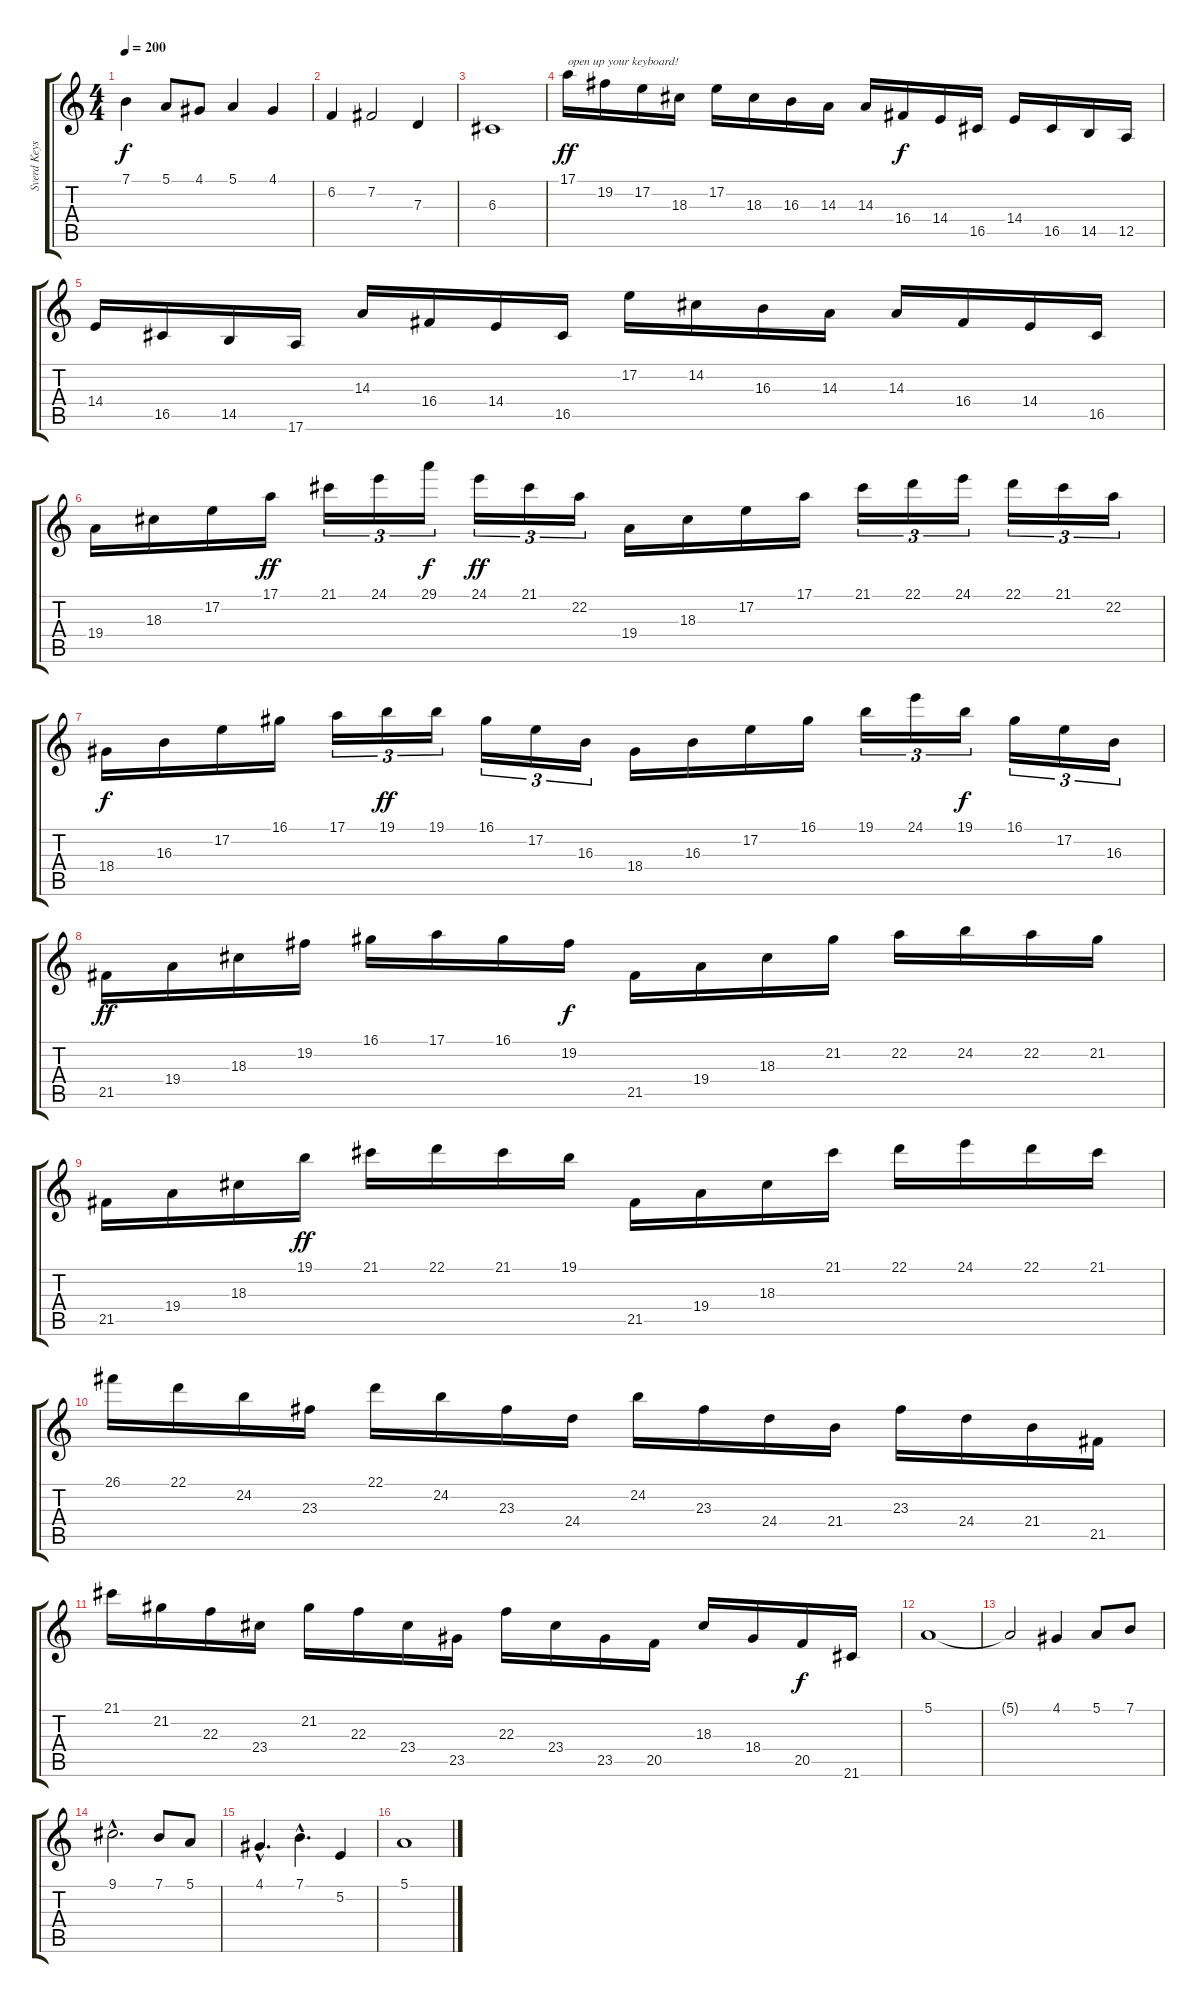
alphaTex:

\track ("Sverd Keys" "Sverd Keys") {instrument synthbrass1}
\staff {score tabs}
\tuning (E4 B3 G3 D3 A2 E2) {hide}
\ts (4 4)
\tempo 200
\clef g2
\ks c
7.1.4{dy f} 5.1.8 4.1.8 5.1.4 4.1.4 |
6.2.4 7.2.2 7.3.4 |
6.3.1 |
17.1.16{txt "open up your keyboard!" dy ff} 19.2.16 17.2.16 18.3.16 17.2.16 18.3.16 16.3.16 14.3.16 14.3.16 16.4.16{dy f} 14.4.16 16.5.16 14.4.16 16.5.16 14.5.16 12.5.16 |
14.4.16 16.5.16 14.5.16 17.6.16 14.3.16 16.4.16 14.4.16 16.5.16 17.2.16 14.2.16 16.3.16 14.3.16 14.3.16 16.4.16 14.4.16 16.5.16 |
19.4.16 18.3.16 17.2.16 17.1.16{dy ff} 21.1.16{tu (3 2)} 24.1.16{tu (3 2)} 29.1.16{tu (3 2) dy f} 24.1.16{tu (3 2) dy ff} 21.1.16{tu (3 2)} 22.2.16{tu (3 2)} 19.4.16 18.3.16 17.2.16 17.1.16 21.1.16{tu (3 2)} 22.1.16{tu (3 2)} 24.1.16{tu (3 2)} 22.1.16{tu (3 2)} 21.1.16{tu (3 2)} 22.2.16{tu (3 2)} |
18.4.16{dy f} 16.3.16 17.2.16 16.1.16 17.1.16{tu (3 2)} 19.1.16{tu (3 2) dy ff} 19.1.16{tu (3 2)} 16.1.16{tu (3 2)} 17.2.16{tu (3 2)} 16.3.16{tu (3 2)} 18.4.16 16.3.16 17.2.16 16.1.16 19.1.16{tu (3 2)} 24.1.16{tu (3 2)} 19.1.16{tu (3 2) dy f} 16.1.16{tu (3 2)} 17.2.16{tu (3 2)} 16.3.16{tu (3 2)} |
21.5.16{dy ff} 19.4.16 18.3.16 19.2.16 16.1.16 17.1.16 16.1.16 19.2.16{dy f} 21.5.16 19.4.16 18.3.16 21.2.16 22.2.16 24.2.16 22.2.16 21.2.16 |
21.5.16 19.4.16 18.3.16 19.1.16{dy ff} 21.1.16 22.1.16 21.1.16 19.1.16 21.5.16 19.4.16 18.3.16 21.1.16 22.1.16 24.1.16 22.1.16 21.1.16 |
26.1.16 22.1.16 24.2.16 23.3.16 22.1.16 24.2.16 23.3.16 24.4.16 24.2.16 23.3.16 24.4.16 21.4.16 23.3.16 24.4.16 21.4.16 21.5.16 |
21.1.16 21.2.16 22.3.16 23.4.16 21.2.16 22.3.16 23.4.16 23.5.16 22.3.16 23.4.16 23.5.16 20.5.16 18.3.16 18.4.16 20.5.16{dy f} 21.6.16 |
5.1.1 |
5.1{t}.2 4.1.4 5.1.8 7.1.8 |
9.1{hac}.2{d} 7.1.8 5.1.8 |
4.1{hac}.4{d} 7.1{hac}.4{d} 5.2.4 |
5.1.1
